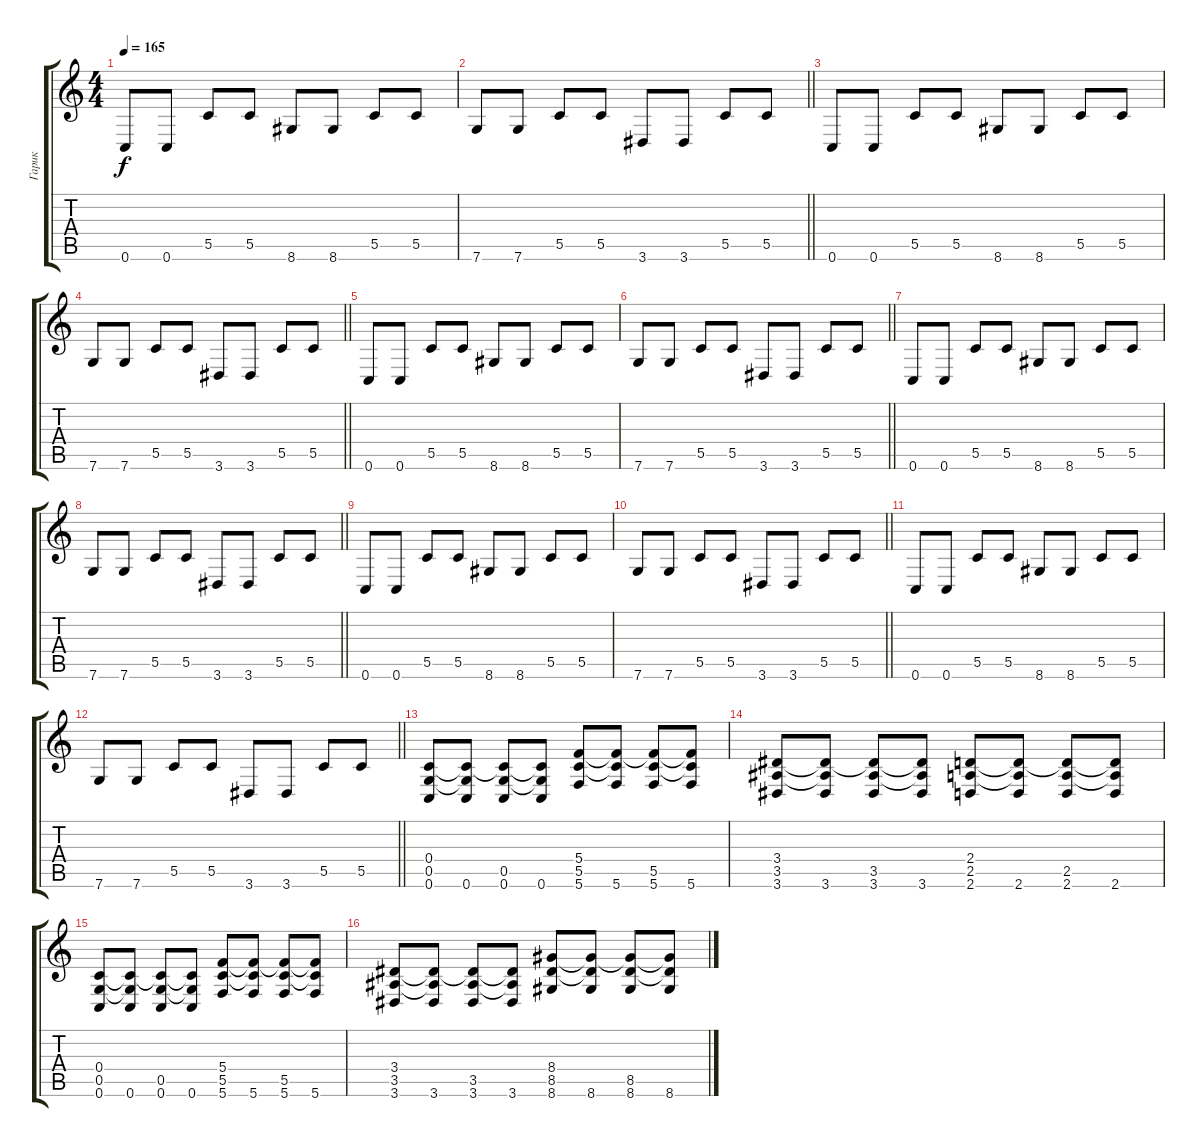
\track ("Гарик" "Гарик") {instrument distortionguitar}
\staff {score tabs}
\tuning (D4 A3 F3 C3 G2 C2) {hide}
\ts (4 4)
\tempo 165
\clef g2
\ks c
0.6.8{dy f} 0.6.8 5.5.8 5.5.8 8.6.8 8.6.8 5.5.8 5.5.8 |
\barLineRight lightlight
7.6.8 7.6.8 5.5.8 5.5.8 3.6.8 3.6.8 5.5.8 5.5.8 |
0.6.8 0.6.8 5.5.8 5.5.8 8.6.8 8.6.8 5.5.8 5.5.8 |
\barLineRight lightlight
7.6.8 7.6.8 5.5.8 5.5.8 3.6.8 3.6.8 5.5.8 5.5.8 |
0.6.8 0.6.8 5.5.8 5.5.8 8.6.8 8.6.8 5.5.8 5.5.8 |
\barLineRight lightlight
7.6.8 7.6.8 5.5.8 5.5.8 3.6.8 3.6.8 5.5.8 5.5.8 |
0.6.8 0.6.8 5.5.8 5.5.8 8.6.8 8.6.8 5.5.8 5.5.8 |
\barLineRight lightlight
7.6.8 7.6.8 5.5.8 5.5.8 3.6.8 3.6.8 5.5.8 5.5.8 |
0.6.8 0.6.8 5.5.8 5.5.8 8.6.8 8.6.8 5.5.8 5.5.8 |
\barLineRight lightlight
7.6.8 7.6.8 5.5.8 5.5.8 3.6.8 3.6.8 5.5.8 5.5.8 |
0.6.8 0.6.8 5.5.8 5.5.8 8.6.8 8.6.8 5.5.8 5.5.8 |
\barLineRight lightlight
7.6.8 7.6.8 5.5.8 5.5.8 3.6.8 3.6.8 5.5.8 5.5.8 |
(0.4 0.5 0.6).8 (0.4{t} 0.5{t} 0.6).8 (0.4{t} 0.5 0.6).8 (0.4{t} 0.5{t} 0.6).8 (5.4 5.5 5.6).8 (5.4{t} 5.5{t} 5.6).8 (5.4{t} 5.5 5.6).8 (5.4{t} 5.5{t} 5.6).8 |
(3.4 3.5 3.6).8 (3.4{t} 3.5{t} 3.6).8 (3.4{t} 3.5 3.6).8 (3.4{t} 3.5{t} 3.6).8 (2.4 2.5 2.6).8 (2.4{t} 2.5{t} 2.6).8 (2.4{t} 2.5 2.6).8 (2.4{t} 2.5{t} 2.6).8 |
(0.4 0.5 0.6).8 (0.4{t} 0.5{t} 0.6).8 (0.4{t} 0.5 0.6).8 (0.4{t} 0.5{t} 0.6).8 (5.4 5.5 5.6).8 (5.4{t} 5.5{t} 5.6).8 (5.4{t} 5.5 5.6).8 (5.4{t} 5.5{t} 5.6).8 |
(3.4 3.5 3.6).8 (3.4{t} 3.5{t} 3.6).8 (3.4{t} 3.5 3.6).8 (3.4{t} 3.5{t} 3.6).8 (8.4 8.5 8.6).8 (8.4{t} 8.5{t} 8.6).8 (8.4{t} 8.5 8.6).8 (8.4{t} 8.5{t} 8.6).8
